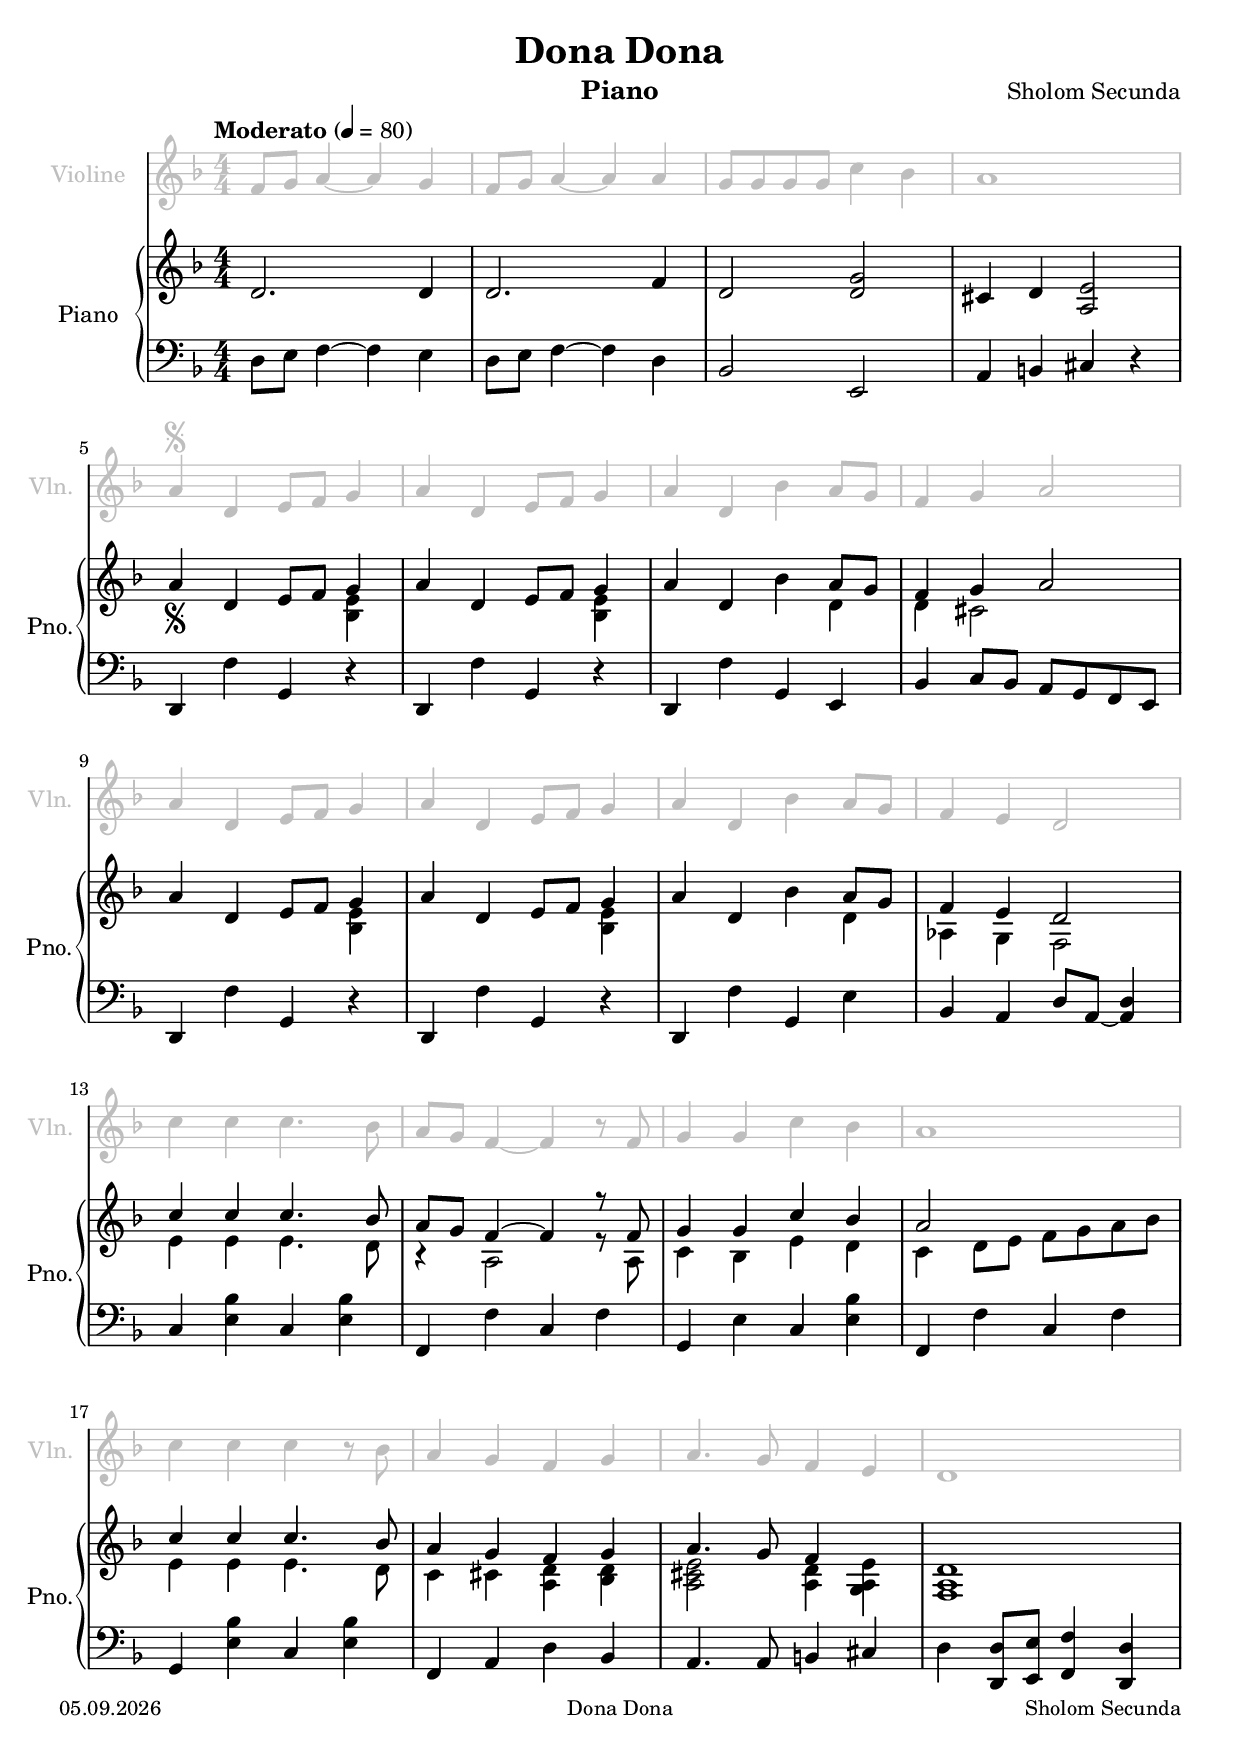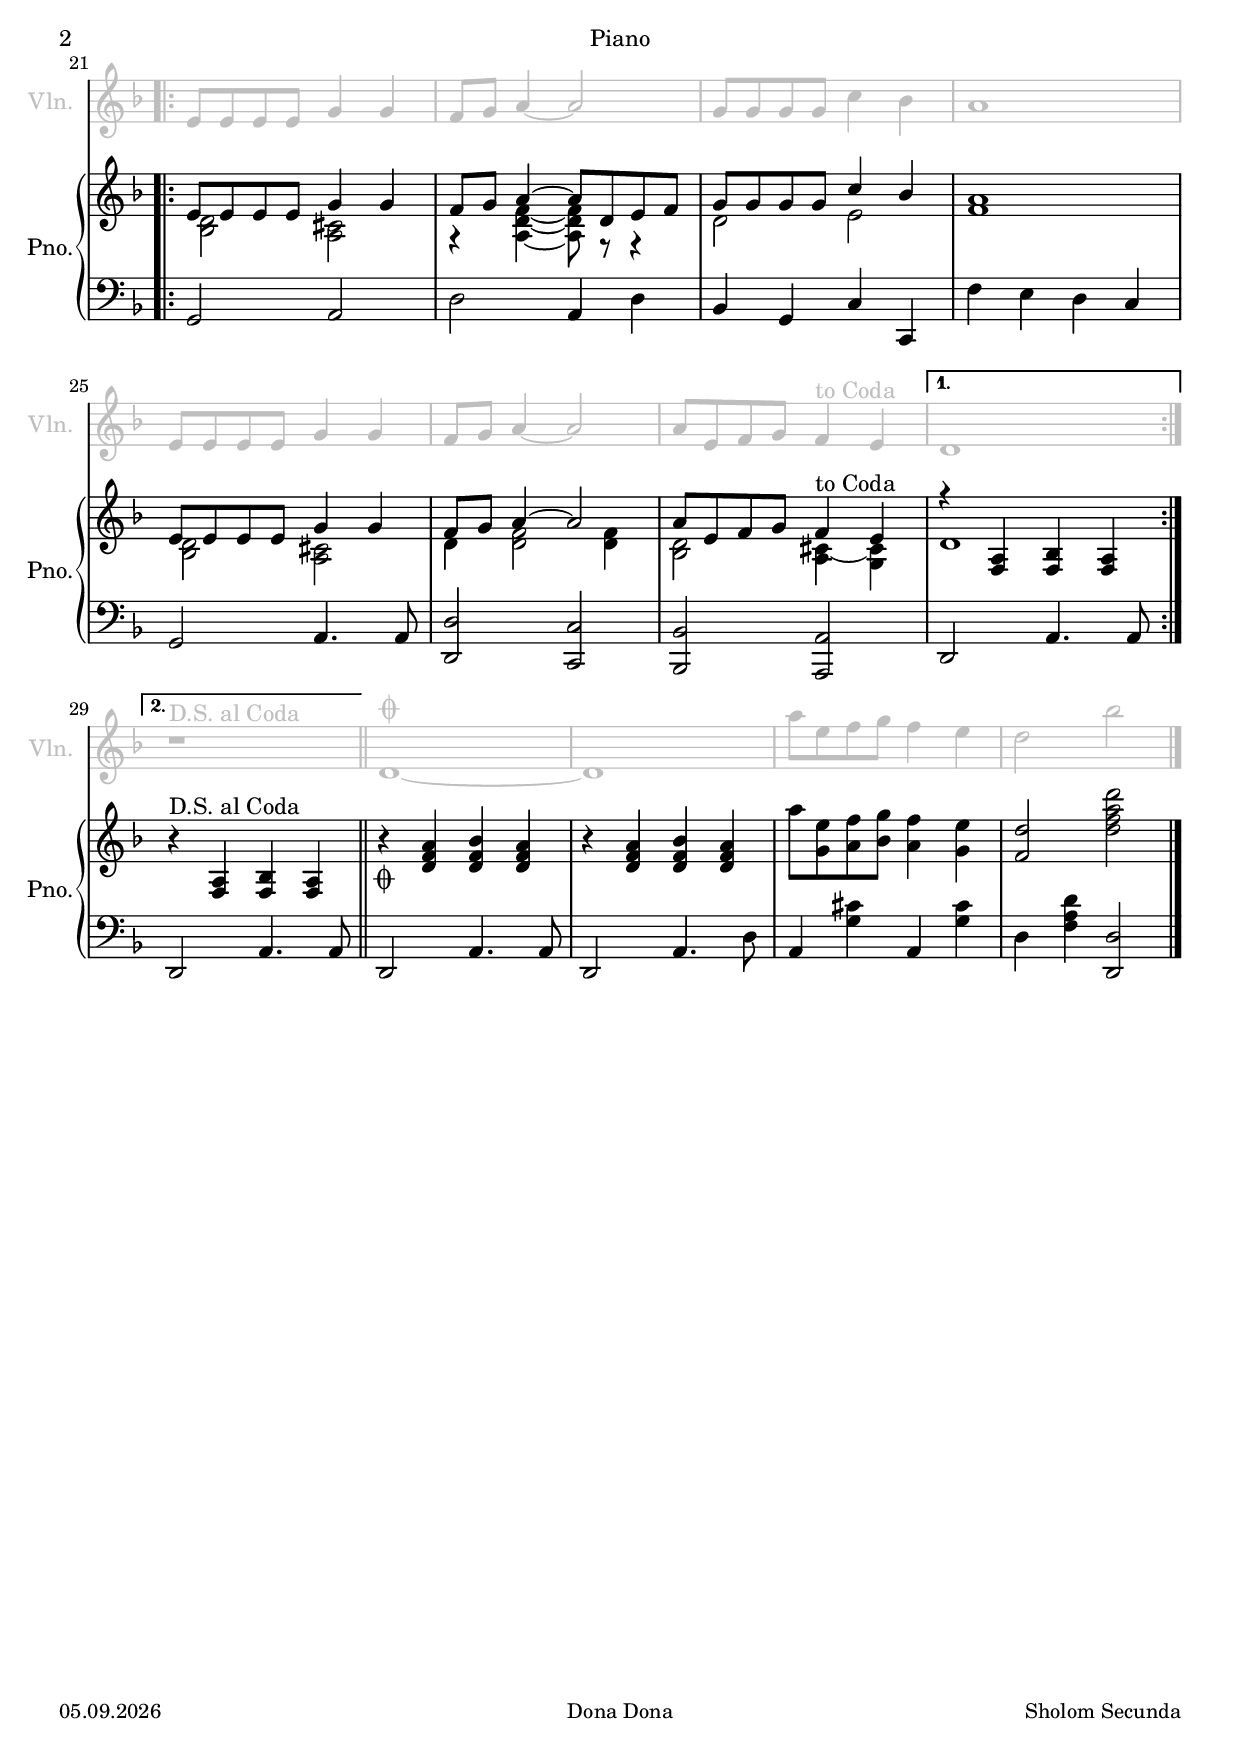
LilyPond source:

\version "2.18.2"

\version "2.18.2"

#(set-default-paper-size "a4")

header-title = "Dona Dona"
header-subtitle = ""
header-subsubtitle = ""
header-composer = "Sholom Secunda"
header-opus = ""
header-updated = #(strftime "%d.%m.%Y" (localtime (current-time)))

\header {
  title = \header-title
  subtitle = \header-subtitle  
  subsubtitle = \header-subsubtitle
  composer = \header-composer  
  opus = \header-opus  
  instrument = ""  
}

\paper {
  oddFooterMarkup = \markup { \smaller 
    \fill-line {
      \left-align { \header-updated } 
      \center-align { \header-title }
      \right-align { \header-composer } 
    }
  }
  evenFooterMarkup = \oddFooterMarkup
}


globalSettings= {
  \key d \minor
  \tempo "Moderato" 4=80
  \time 4/4
  \numericTimeSignature
  \mergeDifferentlyHeadedOn
  \mergeDifferentlyDottedOn
}

#(define (override-color-for-all-grobs color)
  (lambda (context)
   (let loop ((x all-grob-descriptions))
    (if (not (null? x))
     (let ((grob-name (caar x)))
      (ly:context-pushpop-property context grob-name 'color color)
      (loop (cdr x)))))))

\version "2.18.2"
\version "2.18.2"

#(set-default-paper-size "a4")

header-title = "Dona Dona"
header-subtitle = ""
header-subsubtitle = ""
header-composer = "Sholom Secunda"
header-opus = ""
header-updated = #(strftime "%d.%m.%Y" (localtime (current-time)))

\header {
  title = \header-title
  subtitle = \header-subtitle  
  subsubtitle = \header-subsubtitle
  composer = \header-composer  
  opus = \header-opus  
  instrument = ""  
}

\paper {
  oddFooterMarkup = \markup { \smaller 
    \fill-line {
      \left-align { \header-updated } 
      \center-align { \header-title }
      \right-align { \header-composer } 
    }
  }
  evenFooterMarkup = \oddFooterMarkup
}


globalSettings= {
  \key d \minor
  \tempo "Moderato" 4=80
  \time 4/4
  \numericTimeSignature
  \mergeDifferentlyHeadedOn
  \mergeDifferentlyDottedOn
}

#(define (override-color-for-all-grobs color)
  (lambda (context)
   (let loop ((x all-grob-descriptions))
    (if (not (null? x))
     (let ((grob-name (caar x)))
      (ly:context-pushpop-property context grob-name 'color color)
      (loop (cdr x)))))))


violin_I = { 
  \globalSettings
  \clef "treble"    
  \relative f' {
    f8 g a4~ a g | f8 g a4~ a a | g8 g g g c4 bes | a1 | \break
    a4\segno d, e8 f g4 | a4 d, e8 f g4 | a4 d, bes' a8 g | f4 g a2 | \break
    a4 d, e8 f g4 | a4 d, e8 f g4 | a4 d, bes' a8 g | f4 e d2 | \break
    c'4 c c4. bes8 | a8 g f4~ f r8 f8 | g4 g c bes | a1 | \break
    c4 c c r8 bes | a4 g f g | a4. g8 f4 e | d1 | \break
    \repeat volta 2 {
      e8 e e e g4 g | f8 g a4~ a2 | g8 g g g c4 bes | a1 | \break
      e8 e e e g4 g | f8 g a4~ a2 | a8 e f g f4^"to Coda" e |
    }
    \alternative { { d1 | } { \break r1^"D.S. al Coda" |  } }
    \bar "||" d1~\coda | d1 | a''8 e f g f4 e | d2 bes' |    
    \bar "|."
  }  
}

\version "2.18.2"
\version "2.18.2"

#(set-default-paper-size "a4")

header-title = "Dona Dona"
header-subtitle = ""
header-subsubtitle = ""
header-composer = "Sholom Secunda"
header-opus = ""
header-updated = #(strftime "%d.%m.%Y" (localtime (current-time)))

\header {
  title = \header-title
  subtitle = \header-subtitle  
  subsubtitle = \header-subsubtitle
  composer = \header-composer  
  opus = \header-opus  
  instrument = ""  
}

\paper {
  oddFooterMarkup = \markup { \smaller 
    \fill-line {
      \left-align { \header-updated } 
      \center-align { \header-title }
      \right-align { \header-composer } 
    }
  }
  evenFooterMarkup = \oddFooterMarkup
}


globalSettings= {
  \key d \minor
  \tempo "Moderato" 4=80
  \time 4/4
  \numericTimeSignature
  \mergeDifferentlyHeadedOn
  \mergeDifferentlyDottedOn
}

#(define (override-color-for-all-grobs color)
  (lambda (context)
   (let loop ((x all-grob-descriptions))
    (if (not (null? x))
     (let ((grob-name (caar x)))
      (ly:context-pushpop-property context grob-name 'color color)
      (loop (cdr x)))))))


pianoT = { 
  \globalSettings
  \clef "treble"
  \relative a {
    d2. d4 | d2. f4 | d2 <d g> | cis4 d <a e'>2 |
    a'4_\segno d, e8 f << g4 \\ <bes, e>4 >>  | a'4 d, e8 f << g4 \\ <bes, e>4 >> | a'4 d, bes' << {a8 g } \\ d4 >> | << { f4 g a2 } \\ { d,4 cis2 s4 } >> | \break
    a'4 d, e8 f << g4 \\ <bes, e>4 >>  | a'4 d, e8 f << g4 \\ <bes, e>4 >> | a'4 d, bes' << {a8 g } \\ d4 >> | << { f4 e d2 } \\ { as4 g f2 } >> | \break
    << { c''4 c c4. bes8 } \\ { e,4 e e4. d8 } >> | << { a'8 g f4~ f r8 f8 } \\ { r4 a,2 r8 a8 } >> | << { g'4 g c bes } \\ { c,4 bes e d } >> | << { a'2 s2 } \\ { c,4 d8 e f g a bes } >> | \break
    << { c4 c c4. bes8 } \\ { e,4 e e4. d8 } >> | << { a'4 g  f g } \\ { c,4 cis <a d> <bes d> } >> | << { a'4. g8 f4 s4 }\\ { <a, cis e>2 <a d>4 <g a e'> } >> | <f a d>1 | \break
    \repeat volta 2 {
      << { e'8 e e e g4 g } \\ { <bes, d>2 <a cis> } >> | << { f'8 g a4~ a8 d, e f } \\ { r4 <a, d f>4~ <a d f>8 r8 r4 } >> | << { g'8 g g g c4 bes } \\ { d,2 e } >> | <f a>1 | \break      
      << { e8 e e e g4 g } \\ { <bes, d>2 <a cis> } >> | << { f'8 g a4~ a2 } \\ { d,4 <d f>2 <d f>4 } >> | << { a'8 e f g f4^"to Coda" e } \\ { <bes d>2 <a cis~>4 <g cis> } >> | 
    }
    \alternative {
      { << { r4 <f a> <f bes> <f a> } \\ { d'1 } >> | \break }
      { r4^"D.S. al Coda" <f, a> <f bes> <f a> }
    }
    r4_\coda <d' f a>4 <d f bes> <d f a> | r4 <d f a>4 <d f bes> <d f a> | a''8[ <g, e'> <a f'> <bes g'> ] <a f'>4 <g e'> | <f d'>2 <d' f a d>2 |
    \bar "|."
  }
}

pianoB = { 
  \globalSettings
  \clef "bass"
  \relative g {
    d8 e f4~ f e | d8 e f4~ f d | bes2 e, | a4 b cis r4 | \break
    d,4 f' g, r | d f' g, r | d f' g, e | bes'4 c8 bes a g f e | \break
    d4 f' g, r | d f' g, r | d f' g, e' | bes a d8 a~ <a d>4 | \break
    c4 <e bes'> c <e bes'> | f, f' c f | g, e' c <e bes'> | f, f' c f | \break
    g,4 <e' bes'> c <e bes'> | f, a d bes | a4. a8 b4 cis | d4 <d, d'>8 <e e'> <f f'>4 <d d'> | \break
    \repeat volta 2 {
      g2 a | d2 a4 d | bes g c c, | f' e d c | \break
      g2 a4. a8 | <d, d'>2 <c c'> | <bes bes'> <a a'> |
    } 
    \alternative { { d2 a'4. a8 | \break } { d,2 a'4. a8 | } }
    d,2 a'4. a8 | d,2 a'4. d8 | a4 <g' cis> a,4 <g' cis> | d4 <f a d> <d, d'>2 |    
    \bar "|."
  }
}


\header {
  instrument = "Piano"
}

\score {
  <<    
    \new Staff \with { instrumentName = "Violine" shortInstrumentName = "Vln." } { 
     \applyContext #(override-color-for-all-grobs (x11-color 'gray))
     \violin_I 
    }
    \new PianoStaff \with { instrumentName = "Piano" shortInstrumentName = "Pno." } { 
      << 
        \new Staff { \pianoT }
        \new Staff { \pianoB }
      >>
    }    
  >>
  \layout {
    indent = 1.5\cm
    short-indent = 0.5\cm
  }
}

